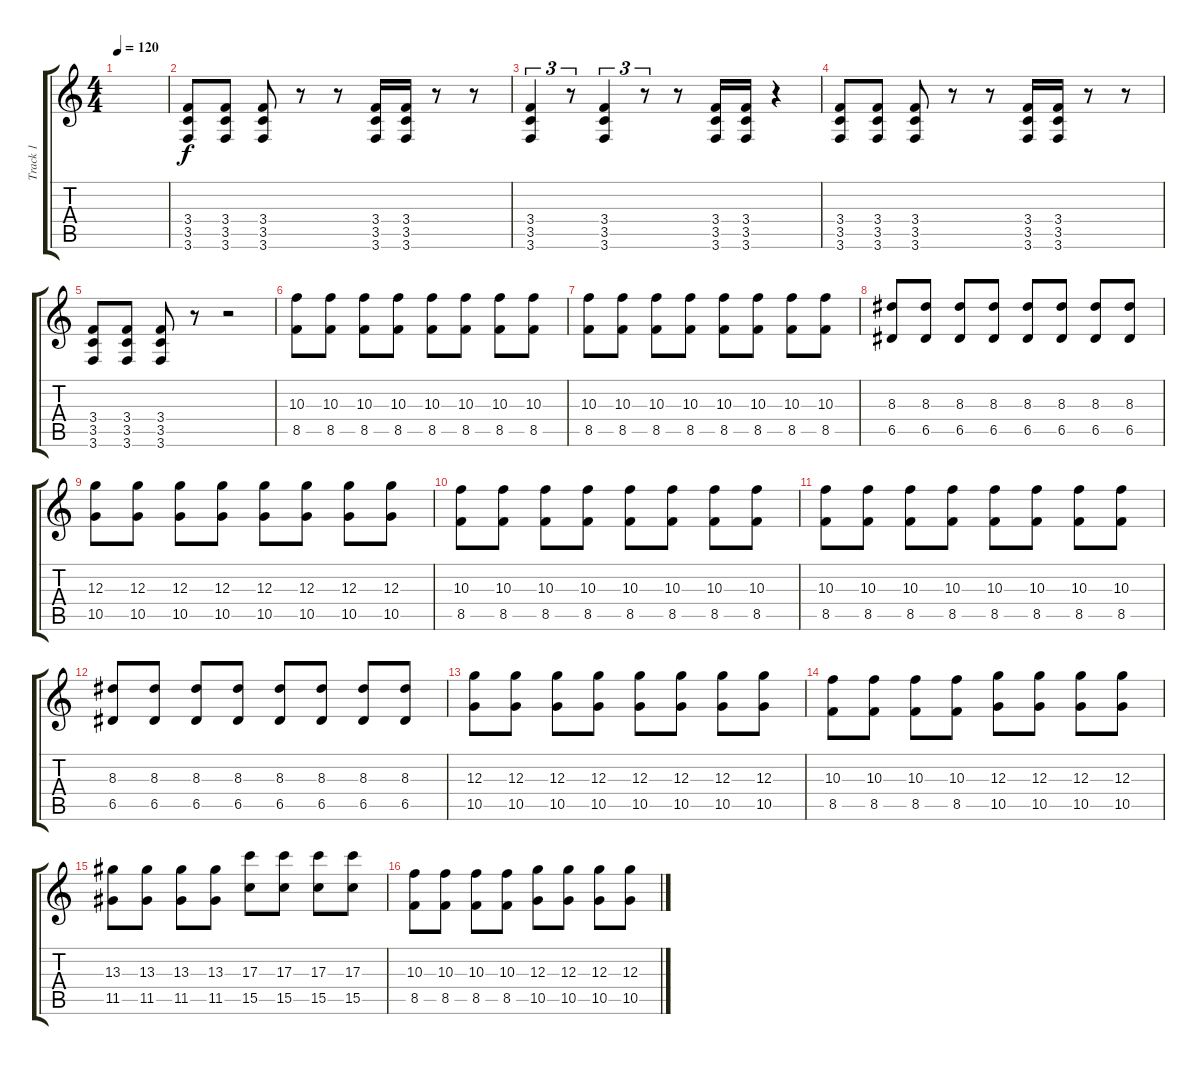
\track ("Track 1" "Track 1") {instrument distortionguitar}
\staff {score tabs}
\tuning (E4 B3 G3 D3 A2 D2) {hide}
\ts (4 4)
\tempo 120
\clef g2
\ks c
|
(3.4 3.5 3.6).8 (3.4 3.5 3.6).8 (3.4 3.5 3.6).8 r.8 r.8 (3.4 3.5 3.6).16 (3.4 3.5 3.6).16 r.8 r.8 |
(3.4 3.5 3.6).4{tu (3 2)} r.8{tu (3 2)} (3.4 3.5 3.6).4{tu (3 2)} r.8{tu (3 2)} r.8 (3.4 3.5 3.6).16 (3.4 3.5 3.6).16 r.4 |
(3.4 3.5 3.6).8 (3.4 3.5 3.6).8 (3.4 3.5 3.6).8 r.8 r.8 (3.4 3.5 3.6).16 (3.4 3.5 3.6).16 r.8 r.8 |
(3.4 3.5 3.6).8 (3.4 3.5 3.6).8 (3.4 3.5 3.6).8 r.8 r.2 |
(10.3 8.5).8 (10.3 8.5).8 (10.3 8.5).8 (10.3 8.5).8 (10.3 8.5).8 (10.3 8.5).8 (10.3 8.5).8 (10.3 8.5).8 |
(10.3 8.5).8 (10.3 8.5).8 (10.3 8.5).8 (10.3 8.5).8 (10.3 8.5).8 (10.3 8.5).8 (10.3 8.5).8 (10.3 8.5).8 |
(8.3 6.5).8 (8.3 6.5).8 (8.3 6.5).8 (8.3 6.5).8 (8.3 6.5).8 (8.3 6.5).8 (8.3 6.5).8 (8.3 6.5).8 |
(12.3 10.5).8 (12.3 10.5).8 (12.3 10.5).8 (12.3 10.5).8 (12.3 10.5).8 (12.3 10.5).8 (12.3 10.5).8 (12.3 10.5).8 |
(10.3 8.5).8 (10.3 8.5).8 (10.3 8.5).8 (10.3 8.5).8 (10.3 8.5).8 (10.3 8.5).8 (10.3 8.5).8 (10.3 8.5).8 |
(10.3 8.5).8 (10.3 8.5).8 (10.3 8.5).8 (10.3 8.5).8 (10.3 8.5).8 (10.3 8.5).8 (10.3 8.5).8 (10.3 8.5).8 |
(8.3 6.5).8 (8.3 6.5).8 (8.3 6.5).8 (8.3 6.5).8 (8.3 6.5).8 (8.3 6.5).8 (8.3 6.5).8 (8.3 6.5).8 |
(12.3 10.5).8 (12.3 10.5).8 (12.3 10.5).8 (12.3 10.5).8 (12.3 10.5).8 (12.3 10.5).8 (12.3 10.5).8 (12.3 10.5).8 |
(10.3 8.5).8 (10.3 8.5).8 (10.3 8.5).8 (10.3 8.5).8 (12.3 10.5).8 (12.3 10.5).8 (12.3 10.5).8 (12.3 10.5).8 |
(13.3 11.5).8 (13.3 11.5).8 (13.3 11.5).8 (13.3 11.5).8 (17.3 15.5).8 (17.3 15.5).8 (17.3 15.5).8 (17.3 15.5).8 |
(10.3 8.5).8 (10.3 8.5).8 (10.3 8.5).8 (10.3 8.5).8 (12.3 10.5).8 (12.3 10.5).8 (12.3 10.5).8 (12.3 10.5).8
